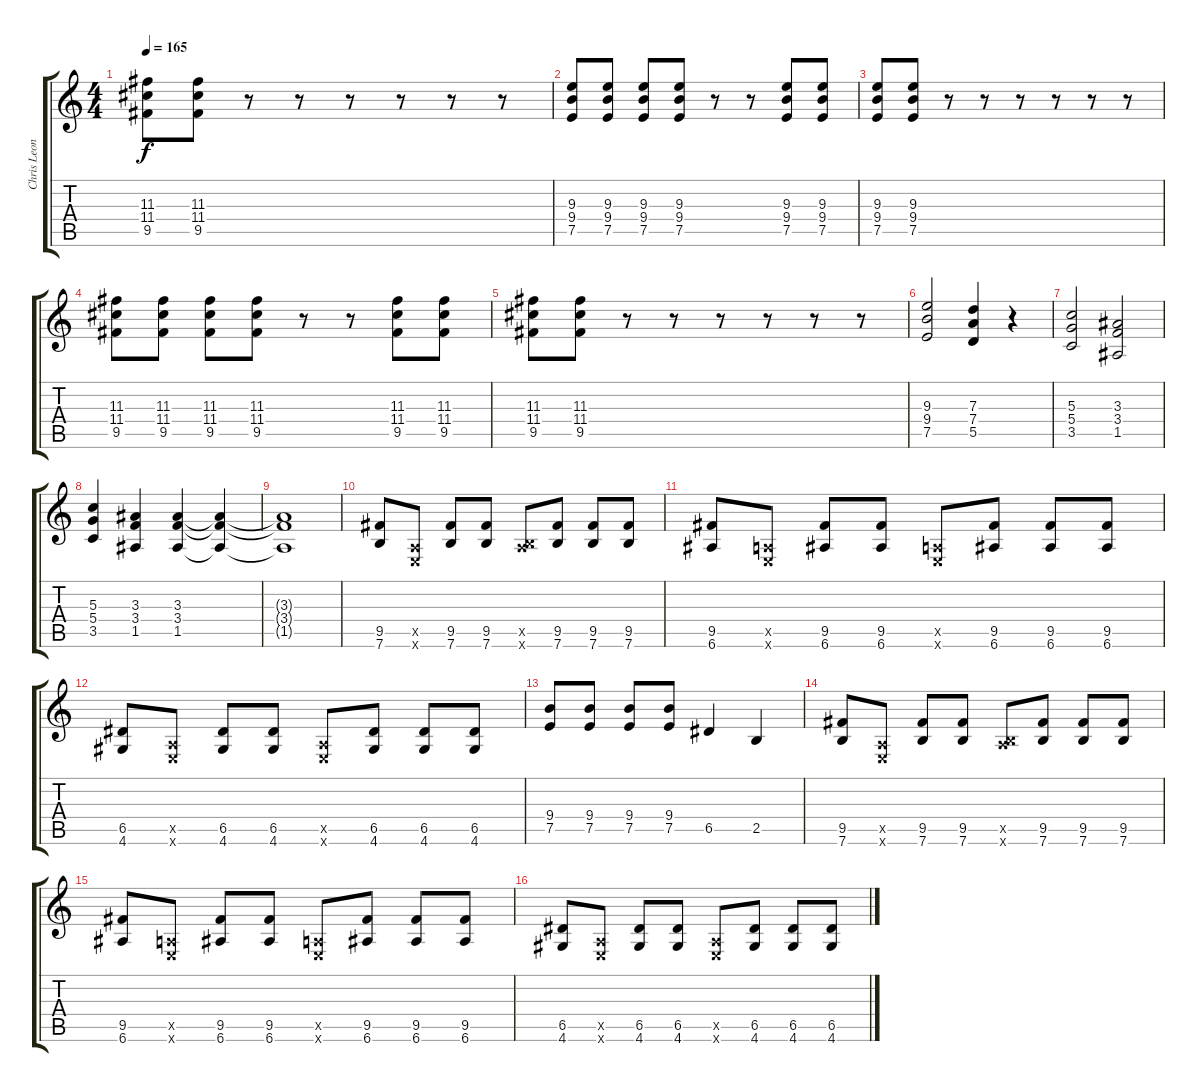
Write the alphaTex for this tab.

\track ("Chris Leonard (3rd Guitarist)" "Chris Leon") {instrument distortionguitar}
\staff {score tabs}
\tuning (E4 B3 G3 D3 A2 E2) {hide}
\ts (4 4)
\tempo 165
\clef g2
\ks c
(11.3 11.4 9.5).8{dy f} (11.3 11.4 9.5).8 r.8 r.8 r.8 r.8 r.8 r.8 |
(9.3 9.4 7.5).8 (9.3 9.4 7.5).8 (9.3 9.4 7.5).8 (9.3 9.4 7.5).8 r.8 r.8 (9.3 9.4 7.5).8 (9.3 9.4 7.5).8 |
(9.3 9.4 7.5).8 (9.3 9.4 7.5).8 r.8 r.8 r.8 r.8 r.8 r.8 |
(11.3 11.4 9.5).8 (11.3 11.4 9.5).8 (11.3 11.4 9.5).8 (11.3 11.4 9.5).8 r.8 r.8 (11.3 11.4 9.5).8 (11.3 11.4 9.5).8 |
(11.3 11.4 9.5).8 (11.3 11.4 9.5).8 r.8 r.8 r.8 r.8 r.8 r.8 |
(9.3 9.4 7.5).2 (7.3 7.4 5.5).4 r.4 |
(5.3 5.4 3.5).2 (3.3 3.4 1.5).2 |
(5.3 5.4 3.5).4 (3.3 3.4 1.5).4 (3.3 3.4 1.5).4 (3.3{t} 3.4{t} 1.5{t}).4 |
(3.3{t} 3.4{t} 1.5{t}).1 |
(9.5 7.6).8 (0.5{x} 0.6{x}).8 (9.5 7.6).8 (9.5 7.6).8 (0.5{x} 7.6{x}).8 (9.5 7.6).8 (9.5 7.6).8 (9.5 7.6).8 |
(9.5 6.6).8 (0.5{x} 0.6{x}).8 (9.5 6.6).8 (9.5 6.6).8 (0.5{x} 0.6{x}).8 (9.5 6.6).8 (9.5 6.6).8 (9.5 6.6).8 |
(6.5 4.6).8 (0.5{x} 0.6{x}).8 (6.5 4.6).8 (6.5 4.6).8 (0.5{x} 0.6{x}).8 (6.5 4.6).8 (6.5 4.6).8 (6.5 4.6).8 |
(9.4 7.5).8 (9.4 7.5).8 (9.4 7.5).8 (9.4 7.5).8 6.5.4 2.5.4 |
(9.5 7.6).8 (0.5{x} 0.6{x}).8 (9.5 7.6).8 (9.5 7.6).8 (0.5{x} 7.6{x}).8 (9.5 7.6).8 (9.5 7.6).8 (9.5 7.6).8 |
(9.5 6.6).8 (0.5{x} 0.6{x}).8 (9.5 6.6).8 (9.5 6.6).8 (0.5{x} 0.6{x}).8 (9.5 6.6).8 (9.5 6.6).8 (9.5 6.6).8 |
(6.5 4.6).8 (0.5{x} 0.6{x}).8 (6.5 4.6).8 (6.5 4.6).8 (0.5{x} 0.6{x}).8 (6.5 4.6).8 (6.5 4.6).8 (6.5 4.6).8
